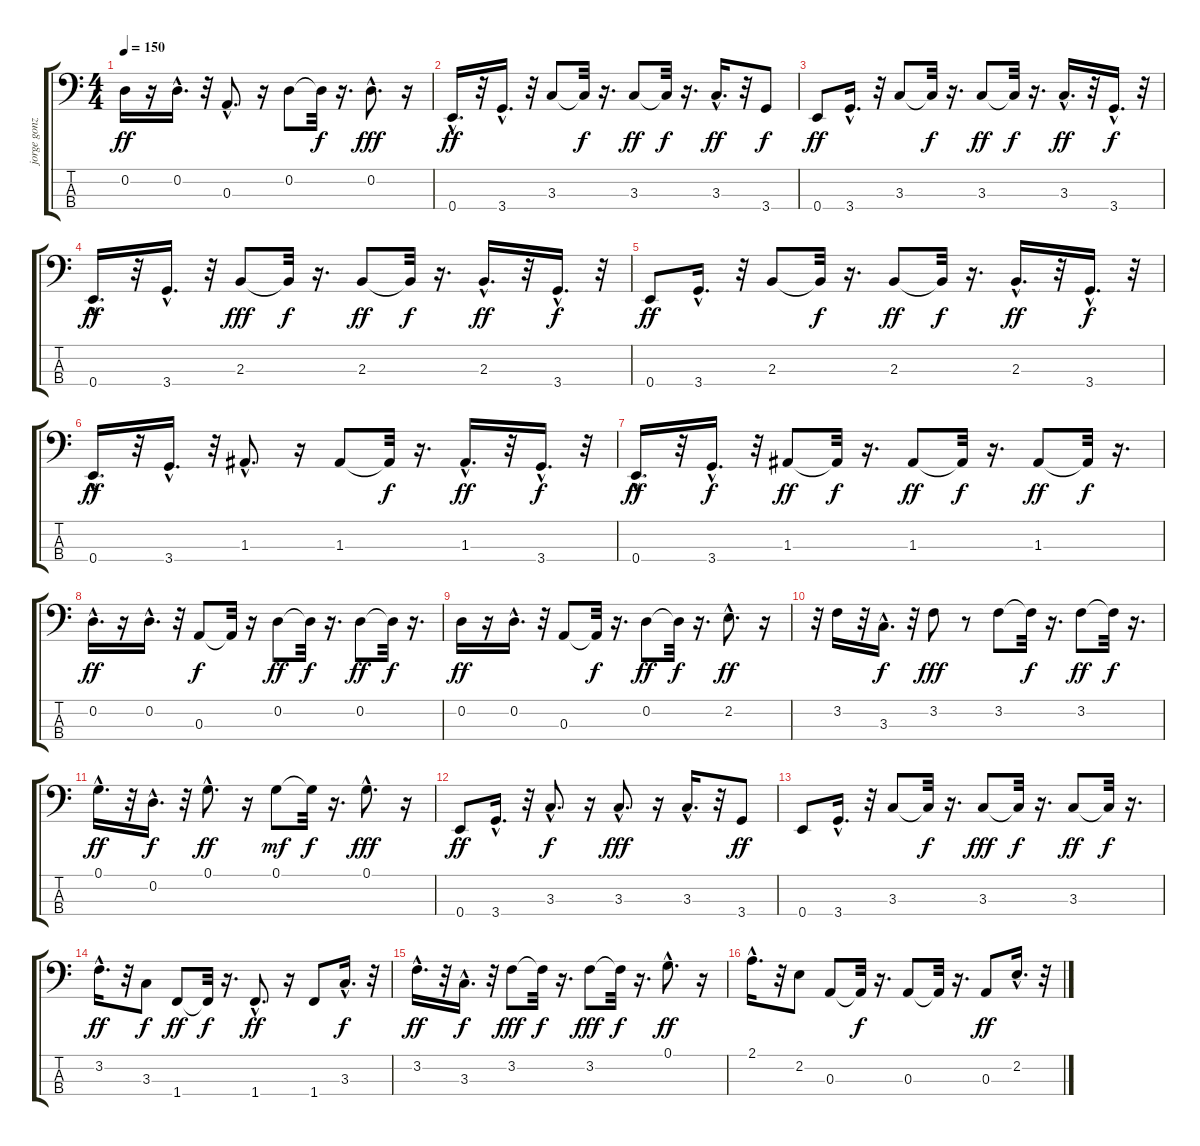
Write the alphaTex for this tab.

\track ("jorge gonzalez" "jorge gonz") {instrument electricbasspick}
\staff {score tabs}
\tuning (G2 D2 A1 E1) {hide}
\ts (4 4)
\tempo 150
\clef f4
\ks c
0.2.16{dy ff} r.16 0.2{hac}.16{d} r.32 0.3{hac}.8{d} r.16 0.2.8 0.2{t}.32{dy f} r.16{d} 0.2{hac}.8{d dy fff} r.16 |
0.4{hac}.16{d dy ff} r.32 3.4{hac}.16{d} r.32 3.3.8 3.3{t}.32{dy f} r.16{d} 3.3.8{dy ff} 3.3{t}.32{dy f} r.16{d} 3.3{hac}.16{d dy ff} r.32 3.4.8{dy f} |
0.4.8{dy ff} 3.4{hac}.16{d} r.32 3.3.8 3.3{t}.32{dy f} r.16{d} 3.3.8{dy ff} 3.3{t}.32{dy f} r.16{d} 3.3{hac}.16{d dy ff} r.32 3.4{hac}.16{d dy f} r.32 |
0.4{hac}.16{d dy ff} r.32 3.4{hac}.16{d} r.32 2.3.8{dy fff} 2.3{t}.32{dy f} r.16{d} 2.3.8{dy ff} 2.3{t}.32{dy f} r.16{d} 2.3{hac}.16{d dy ff} r.32 3.4{hac}.16{d dy f} r.32 |
0.4.8{dy ff} 3.4{hac}.16{d} r.32 2.3.8 2.3{t}.32{dy f} r.16{d} 2.3.8{dy ff} 2.3{t}.32{dy f} r.16{d} 2.3{hac}.16{d dy ff} r.32 3.4{hac}.16{d dy f} r.32 |
0.4{hac}.16{d dy ff} r.32 3.4{hac}.16{d} r.32 1.3{hac}.8{d} r.16 1.3.8 1.3{t}.32{dy f} r.16{d} 1.3{hac}.16{d dy ff} r.32 3.4{hac}.16{d dy f} r.32 |
0.4{hac}.16{d dy ff} r.32 3.4{hac}.16{d dy f} r.32 1.3.8{dy ff} 1.3{t}.32{dy f} r.16{d} 1.3.8{dy ff} 1.3{t}.32{dy f} r.16{d} 1.3.8{dy ff} 1.3{t}.32{dy f} r.16{d} |
0.2{hac}.16{d dy ff} r.16 0.2{hac}.16{d} r.32 0.3.8{dy f} 0.3{t}.32 r.16 0.2.8{dy ff} 0.2{t}.32{dy f} r.16{d} 0.2.8{dy ff} 0.2{t}.32{dy f} r.16{d} |
0.2.16{dy ff} r.16 0.2{hac}.16{d} r.32 0.3.8 0.3{t}.32{dy f} r.16{d} 0.2.8{dy ff} 0.2{t}.32{dy f} r.16{d} 2.2{hac}.8{d dy ff} r.16 |
r.32 3.2.16 r.32 3.3{hac}.16{d dy f} r.32 3.2.8{dy fff} r.8 3.2.8 3.2{t}.32{dy f} r.16{d} 3.2.8{dy ff} 3.2{t}.32{dy f} r.16{d} |
0.1{hac}.16{d dy ff} r.32 0.2{hac}.16{d dy f} r.32 0.1{hac}.8{d dy ff} r.16 0.1.8{dy mf} 0.1{t}.32{dy f} r.16{d} 0.1{hac}.8{d dy fff} r.16 |
0.4.8{dy ff} 3.4{hac}.16{d} r.32 3.3{hac}.8{d dy f} r.16 3.3{hac}.8{d dy fff} r.16 3.3{hac}.16{d} r.32 3.4.8{dy ff} |
0.4.8 3.4{hac}.16{d} r.32 3.3.8 3.3{t}.32{dy f} r.16{d} 3.3.8{dy fff} 3.3{t}.32{dy f} r.16{d} 3.3.8{dy ff} 3.3{t}.32{dy f} r.16{d} |
3.2{hac}.16{d dy ff} r.32 3.3.8{dy f} 1.4.8{dy ff} 1.4{t}.32{dy f} r.16{d} 1.4{hac}.8{d dy ff} r.16 1.4.8 3.3{hac}.16{d dy f} r.32 |
3.2{hac}.16{d dy ff} r.32 3.3{hac}.16{d dy f} r.32 3.2.8{dy fff} 3.2{t}.32{dy f} r.16{d} 3.2.8{dy fff} 3.2{t}.32{dy f} r.16{d} 0.1{hac}.8{d dy ff} r.16 |
2.1{hac}.16{d} r.32 2.2.8 0.3.8 0.3{t}.32{dy f} r.16{d} 0.3.8 0.3{t}.32 r.16{d} 0.3.8{dy ff} 2.2{hac}.16{d} r.32
